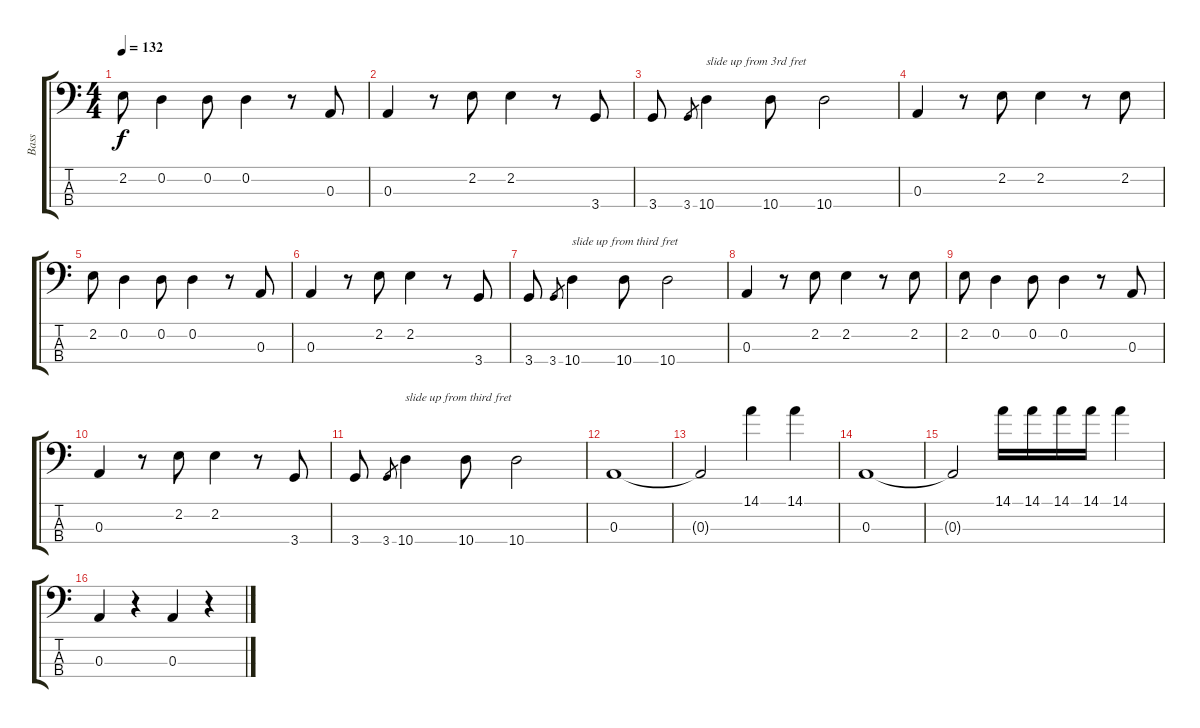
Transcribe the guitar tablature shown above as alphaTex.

\track ("Bass" "Bass") {instrument electricbassfinger}
\staff {score tabs}
\tuning (G2 D2 A1 E1) {hide}
\ts (4 4)
\tempo 132
\clef f4
\ks c
2.2.8{dy f} 0.2.4 0.2.8 0.2.4 r.8 0.3.8 |
0.3.4 r.8 2.2.8 2.2.4 r.8 3.4.8 |
3.4.8 3.4.8{gr} 10.4.4{txt "slide up from 3rd fret"} 10.4.8 10.4.2 |
0.3.4 r.8 2.2.8 2.2.4 r.8 2.2.8 |
2.2.8 0.2.4 0.2.8 0.2.4 r.8 0.3.8 |
0.3.4 r.8 2.2.8 2.2.4 r.8 3.4.8 |
3.4.8 3.4.8{gr} 10.4.4{txt "slide up from third fret"} 10.4.8 10.4.2 |
0.3.4 r.8 2.2.8 2.2.4 r.8 2.2.8 |
2.2.8 0.2.4 0.2.8 0.2.4 r.8 0.3.8 |
0.3.4 r.8 2.2.8 2.2.4 r.8 3.4.8 |
3.4.8 3.4.8{gr} 10.4.4{txt "slide up from third fret"} 10.4.8 10.4.2 |
0.3.1 |
0.3{t}.2 14.1.4 14.1.4 |
0.3.1 |
0.3{t}.2 14.1.16 14.1.16 14.1.16 14.1.16 14.1.4 |
0.3.4 r.4 0.3.4 r.4
